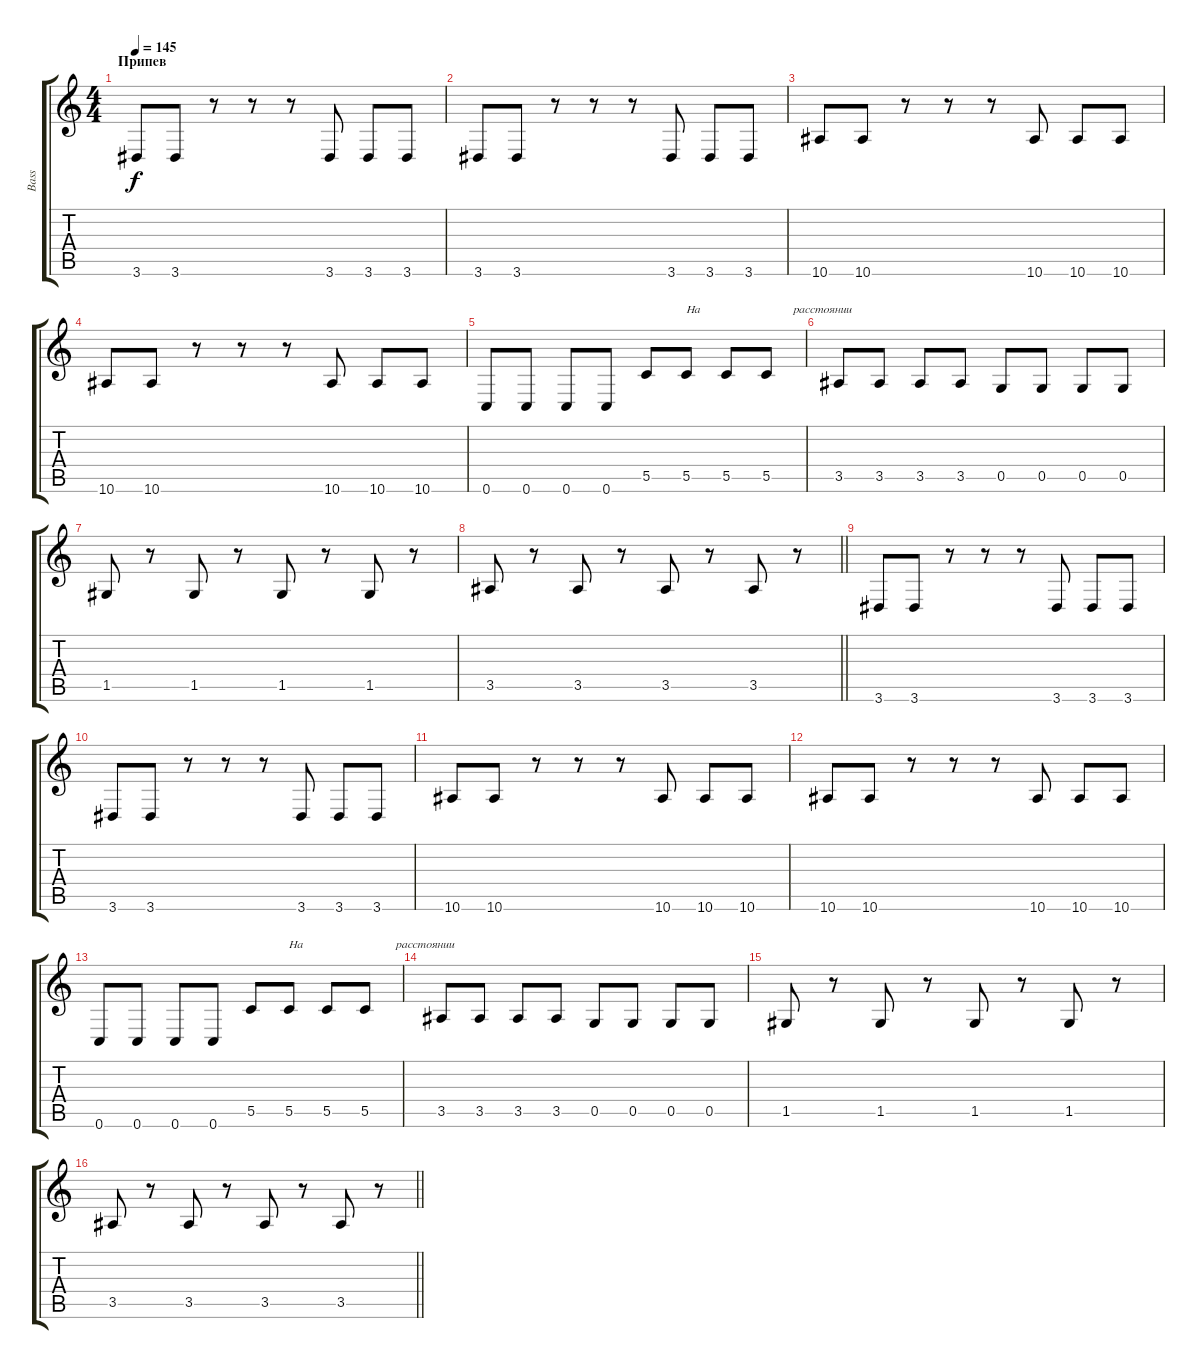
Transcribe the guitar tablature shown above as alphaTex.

\track ("Bass" "Bass") {instrument electricbasspick}
\staff {score tabs}
\tuning (D4 A3 F3 C3 G2 C2) {hide}
\ts (4 4)
\section ("" "Припев")
\tempo 145
\clef g2
\ks c
3.6.8{dy f} 3.6.8 r.8 r.8 r.8 3.6.8 3.6.8 3.6.8 |
3.6.8 3.6.8 r.8 r.8 r.8 3.6.8 3.6.8 3.6.8 |
10.6.8 10.6.8 r.8 r.8 r.8 10.6.8 10.6.8 10.6.8 |
10.6.8 10.6.8 r.8 r.8 r.8 10.6.8 10.6.8 10.6.8 |
0.6.8 0.6.8 0.6.8 0.6.8 5.5.8 5.5.8{txt "На                               расстоянии "} 5.5.8 5.5.8 |
3.5.8 3.5.8 3.5.8 3.5.8 0.5.8 0.5.8 0.5.8 0.5.8 |
1.5.8 r.8 1.5.8 r.8 1.5.8 r.8 1.5.8 r.8 |
\barLineRight lightlight
3.5.8 r.8 3.5.8 r.8 3.5.8 r.8 3.5.8 r.8 |
3.6.8 3.6.8 r.8 r.8 r.8 3.6.8 3.6.8 3.6.8 |
3.6.8 3.6.8 r.8 r.8 r.8 3.6.8 3.6.8 3.6.8 |
10.6.8 10.6.8 r.8 r.8 r.8 10.6.8 10.6.8 10.6.8 |
10.6.8 10.6.8 r.8 r.8 r.8 10.6.8 10.6.8 10.6.8 |
0.6.8 0.6.8 0.6.8 0.6.8 5.5.8 5.5.8{txt "На                               расстоянии "} 5.5.8 5.5.8 |
3.5.8 3.5.8 3.5.8 3.5.8 0.5.8 0.5.8 0.5.8 0.5.8 |
1.5.8 r.8 1.5.8 r.8 1.5.8 r.8 1.5.8 r.8 |
\barLineRight lightlight
3.5.8 r.8 3.5.8 r.8 3.5.8 r.8 3.5.8 r.8
